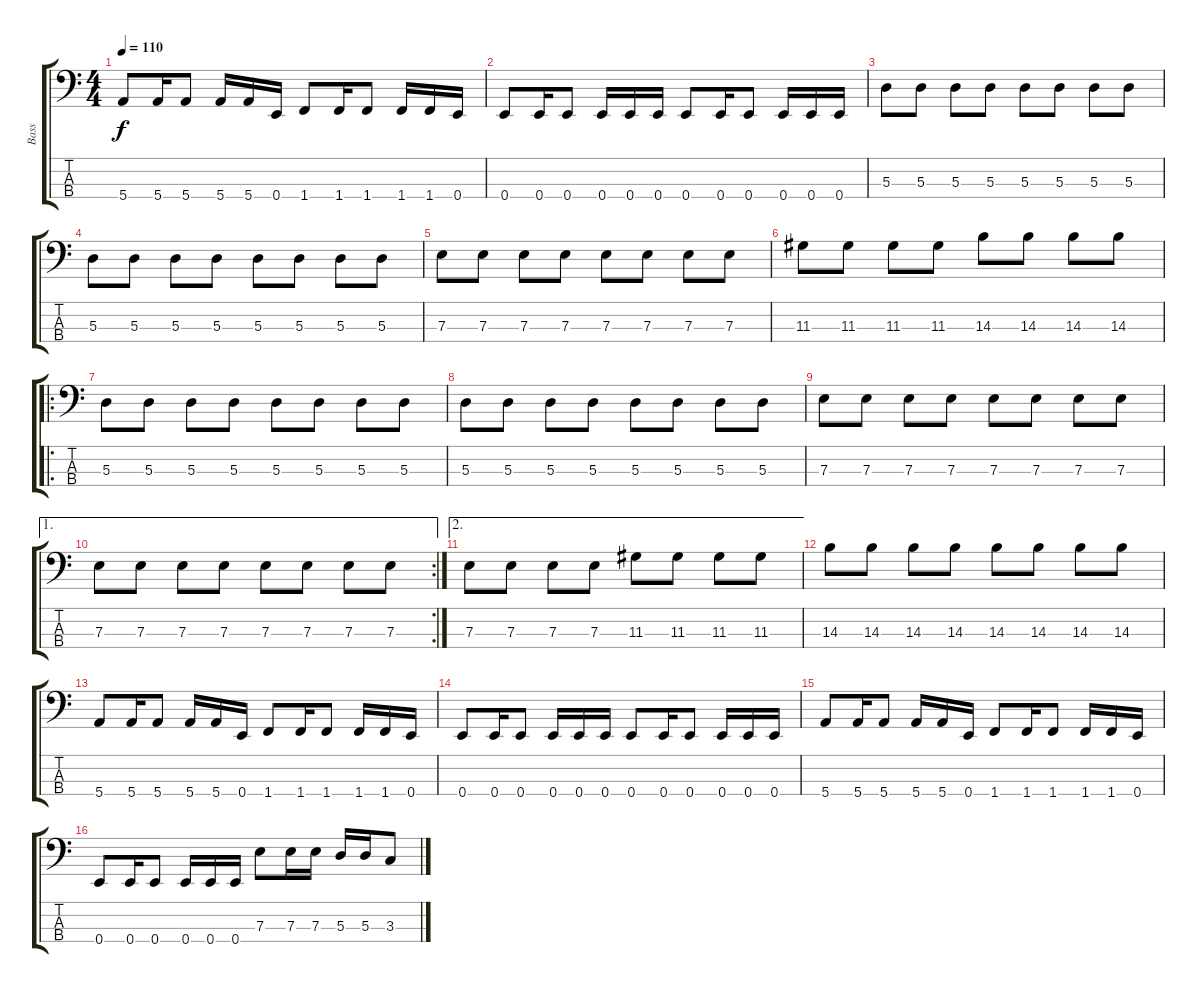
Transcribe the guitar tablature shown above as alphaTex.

\track ("Bass" "Bass") {instrument electricbassfinger}
\staff {score tabs}
\tuning (G2 D2 A1 E1) {hide}
\ts (4 4)
\tempo 110
\clef f4
\ks c
5.4.8{dy f} 5.4.16 5.4.8 5.4.16 5.4.16 0.4.16 1.4.8 1.4.16 1.4.8 1.4.16 1.4.16 0.4.16 |
0.4.8 0.4.16 0.4.8 0.4.16 0.4.16 0.4.16 0.4.8 0.4.16 0.4.8 0.4.16 0.4.16 0.4.16 |
5.3.8 5.3.8 5.3.8 5.3.8 5.3.8 5.3.8 5.3.8 5.3.8 |
5.3.8 5.3.8 5.3.8 5.3.8 5.3.8 5.3.8 5.3.8 5.3.8 |
7.3.8 7.3.8 7.3.8 7.3.8 7.3.8 7.3.8 7.3.8 7.3.8 |
11.3.8 11.3.8 11.3.8 11.3.8 14.3.8 14.3.8 14.3.8 14.3.8 |
\ro
5.3.8 5.3.8 5.3.8 5.3.8 5.3.8 5.3.8 5.3.8 5.3.8 |
5.3.8 5.3.8 5.3.8 5.3.8 5.3.8 5.3.8 5.3.8 5.3.8 |
7.3.8 7.3.8 7.3.8 7.3.8 7.3.8 7.3.8 7.3.8 7.3.8 |
\ae 1
\rc 2
7.3.8 7.3.8 7.3.8 7.3.8 7.3.8 7.3.8 7.3.8 7.3.8 |
\ae 2
7.3.8 7.3.8 7.3.8 7.3.8 11.3.8 11.3.8 11.3.8 11.3.8 |
14.3.8 14.3.8 14.3.8 14.3.8 14.3.8 14.3.8 14.3.8 14.3.8 |
5.4.8 5.4.16 5.4.8 5.4.16 5.4.16 0.4.16 1.4.8 1.4.16 1.4.8 1.4.16 1.4.16 0.4.16 |
0.4.8 0.4.16 0.4.8 0.4.16 0.4.16 0.4.16 0.4.8 0.4.16 0.4.8 0.4.16 0.4.16 0.4.16 |
5.4.8 5.4.16 5.4.8 5.4.16 5.4.16 0.4.16 1.4.8 1.4.16 1.4.8 1.4.16 1.4.16 0.4.16 |
0.4.8 0.4.16 0.4.8 0.4.16 0.4.16 0.4.16 7.3.8 7.3.16 7.3.16 5.3.16 5.3.16 3.3.8
